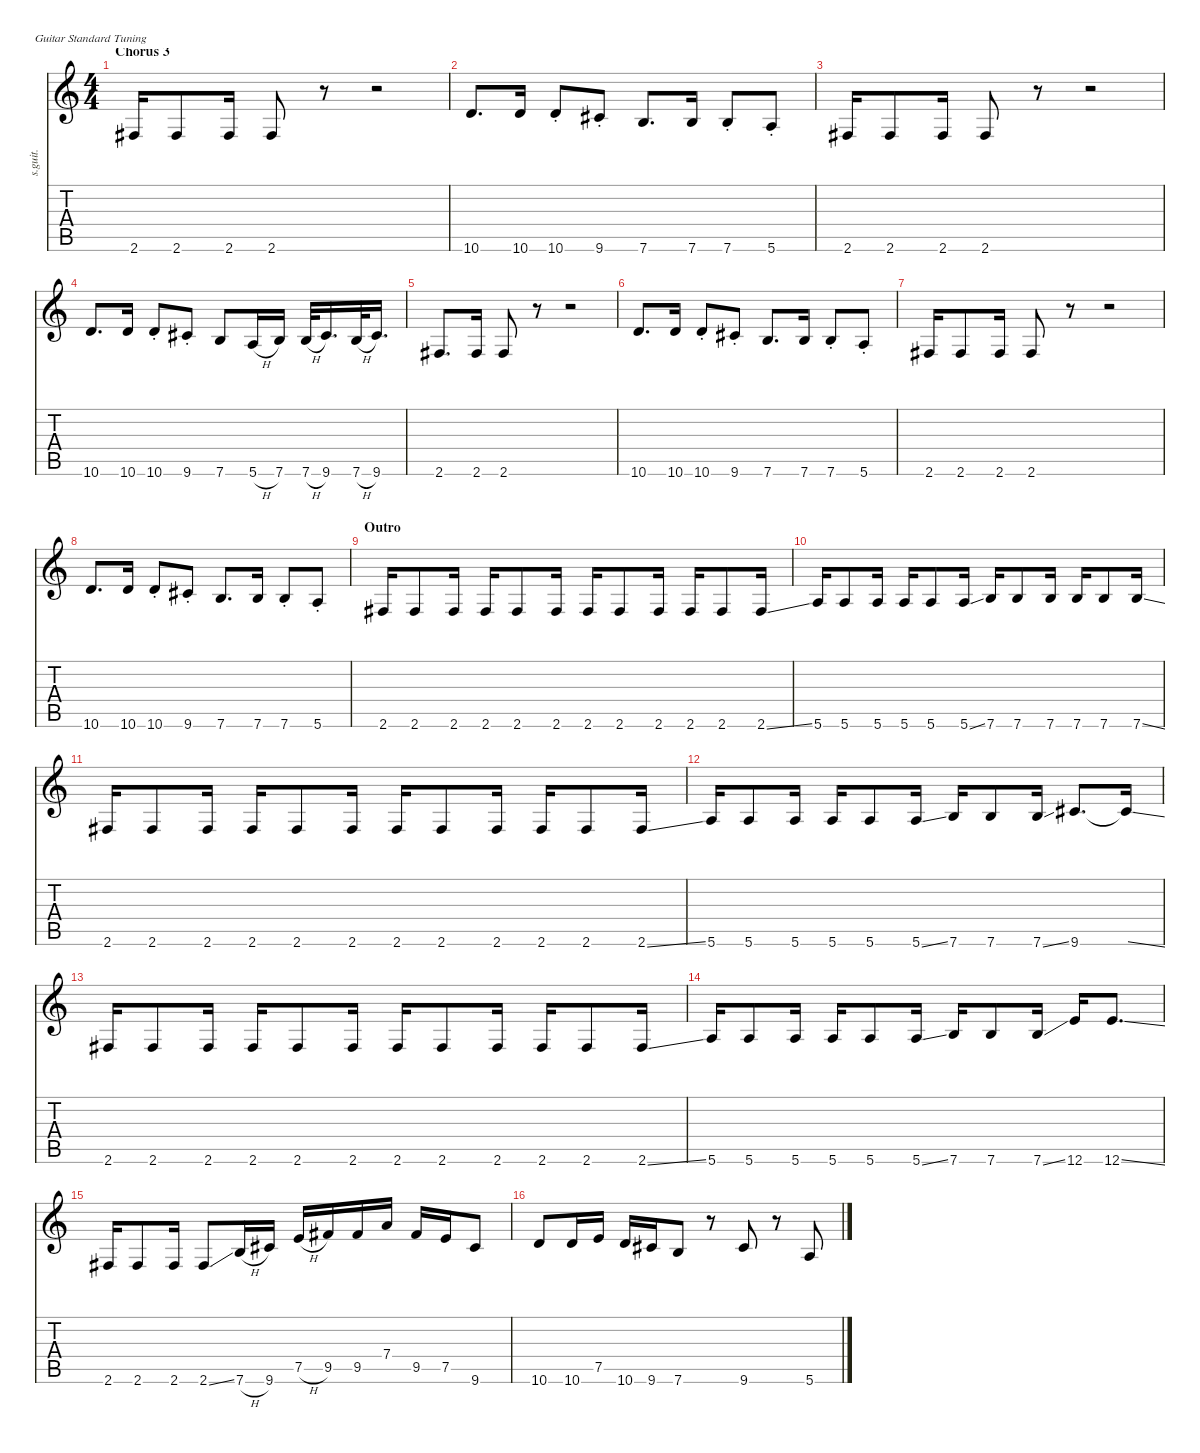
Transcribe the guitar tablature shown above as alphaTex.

\defaultSystemsLayout 4
\hideDynamics
\bracketExtendMode nobrackets
\track ("Jamie Cook" "s.guit.") {instrument overdrivenguitar}
\staff {score tabs}
\tuning (E4 B3 G3 D3 A2 E2)
\ts (4 4)
\section ("" "Chorus 3")
\tempo (97 hide)
\clef g2
\ks c
2.6{acc #}.16{lyrics (0 "") lyrics (1 "") lyrics (2 "") lyrics (3 "") lyrics (4 "") dy f} 2.6{acc #}.8{lyrics (0 "") lyrics (1 "") lyrics (2 "") lyrics (3 "") lyrics (4 "")} 2.6{acc #}.16{lyrics (0 "") lyrics (1 "") lyrics (2 "") lyrics (3 "") lyrics (4 "")} 2.6{acc #}.8{lyrics (0 "") lyrics (1 "") lyrics (2 "") lyrics (3 "") lyrics (4 "")} r.8 r.2 |
10.6.8{d lyrics (0 "") lyrics (1 "") lyrics (2 "") lyrics (3 "") lyrics (4 "")} 10.6.16{lyrics (0 "") lyrics (1 "") lyrics (2 "") lyrics (3 "") lyrics (4 "")} 10.6{st}.8{lyrics (0 "") lyrics (1 "") lyrics (2 "") lyrics (3 "") lyrics (4 "")} 9.6{st acc #}.8{lyrics (0 "") lyrics (1 "") lyrics (2 "") lyrics (3 "") lyrics (4 "")} 7.6.8{d lyrics (0 "") lyrics (1 "") lyrics (2 "") lyrics (3 "") lyrics (4 "")} 7.6.16{lyrics (0 "") lyrics (1 "") lyrics (2 "") lyrics (3 "") lyrics (4 "")} 7.6{st}.8{lyrics (0 "") lyrics (1 "") lyrics (2 "") lyrics (3 "") lyrics (4 "")} 5.6{st}.8{lyrics (0 "") lyrics (1 "") lyrics (2 "") lyrics (3 "") lyrics (4 "")} |
2.6{acc #}.16{lyrics (0 "") lyrics (1 "") lyrics (2 "") lyrics (3 "") lyrics (4 "")} 2.6{acc #}.8{lyrics (0 "") lyrics (1 "") lyrics (2 "") lyrics (3 "") lyrics (4 "")} 2.6{acc #}.16{lyrics (0 "") lyrics (1 "") lyrics (2 "") lyrics (3 "") lyrics (4 "")} 2.6{acc #}.8{lyrics (0 "") lyrics (1 "") lyrics (2 "") lyrics (3 "") lyrics (4 "")} r.8 r.2 |
10.6.8{d lyrics (0 "") lyrics (1 "") lyrics (2 "") lyrics (3 "") lyrics (4 "")} 10.6.16{lyrics (0 "") lyrics (1 "") lyrics (2 "") lyrics (3 "") lyrics (4 "")} 10.6{st}.8{lyrics (0 "") lyrics (1 "") lyrics (2 "") lyrics (3 "") lyrics (4 "")} 9.6{st acc #}.8{lyrics (0 "") lyrics (1 "") lyrics (2 "") lyrics (3 "") lyrics (4 "")} 7.6.8{lyrics (0 "") lyrics (1 "") lyrics (2 "") lyrics (3 "") lyrics (4 "")} 5.6{h}.16{lyrics (0 "") lyrics (1 "") lyrics (2 "") lyrics (3 "") lyrics (4 "")} 7.6.16{lyrics (0 "") lyrics (1 "") lyrics (2 "") lyrics (3 "") lyrics (4 "")} 7.6{h}.32{lyrics (0 "") lyrics (1 "") lyrics (2 "") lyrics (3 "") lyrics (4 "")} 9.6{acc #}.16{d lyrics (0 "") lyrics (1 "") lyrics (2 "") lyrics (3 "") lyrics (4 "")} 7.6{h}.32{lyrics (0 "") lyrics (1 "") lyrics (2 "") lyrics (3 "") lyrics (4 "")} 9.6{acc #}.16{d lyrics (0 "") lyrics (1 "") lyrics (2 "") lyrics (3 "") lyrics (4 "")} |
2.6{acc #}.8{d lyrics (0 "") lyrics (1 "") lyrics (2 "") lyrics (3 "") lyrics (4 "")} 2.6{acc #}.16{lyrics (0 "") lyrics (1 "") lyrics (2 "") lyrics (3 "") lyrics (4 "")} 2.6{acc #}.8{lyrics (0 "") lyrics (1 "") lyrics (2 "") lyrics (3 "") lyrics (4 "")} r.8 r.2 |
10.6.8{d lyrics (0 "") lyrics (1 "") lyrics (2 "") lyrics (3 "") lyrics (4 "")} 10.6.16{lyrics (0 "") lyrics (1 "") lyrics (2 "") lyrics (3 "") lyrics (4 "")} 10.6{st}.8{lyrics (0 "") lyrics (1 "") lyrics (2 "") lyrics (3 "") lyrics (4 "")} 9.6{st acc #}.8{lyrics (0 "") lyrics (1 "") lyrics (2 "") lyrics (3 "") lyrics (4 "")} 7.6.8{d lyrics (0 "") lyrics (1 "") lyrics (2 "") lyrics (3 "") lyrics (4 "")} 7.6.16{lyrics (0 "") lyrics (1 "") lyrics (2 "") lyrics (3 "") lyrics (4 "")} 7.6{st}.8{lyrics (0 "") lyrics (1 "") lyrics (2 "") lyrics (3 "") lyrics (4 "")} 5.6{st}.8{lyrics (0 "") lyrics (1 "") lyrics (2 "") lyrics (3 "") lyrics (4 "")} |
2.6{acc #}.16{lyrics (0 "") lyrics (1 "") lyrics (2 "") lyrics (3 "") lyrics (4 "")} 2.6{acc #}.8{lyrics (0 "") lyrics (1 "") lyrics (2 "") lyrics (3 "") lyrics (4 "")} 2.6{acc #}.16{lyrics (0 "") lyrics (1 "") lyrics (2 "") lyrics (3 "") lyrics (4 "")} 2.6{acc #}.8{lyrics (0 "") lyrics (1 "") lyrics (2 "") lyrics (3 "") lyrics (4 "")} r.8 r.2 |
10.6.8{d lyrics (0 "") lyrics (1 "") lyrics (2 "") lyrics (3 "") lyrics (4 "")} 10.6.16{lyrics (0 "") lyrics (1 "") lyrics (2 "") lyrics (3 "") lyrics (4 "")} 10.6{st}.8{lyrics (0 "") lyrics (1 "") lyrics (2 "") lyrics (3 "") lyrics (4 "")} 9.6{st acc #}.8{lyrics (0 "") lyrics (1 "") lyrics (2 "") lyrics (3 "") lyrics (4 "")} 7.6.8{d lyrics (0 "") lyrics (1 "") lyrics (2 "") lyrics (3 "") lyrics (4 "")} 7.6.16{lyrics (0 "") lyrics (1 "") lyrics (2 "") lyrics (3 "") lyrics (4 "")} 7.6{st}.8{lyrics (0 "") lyrics (1 "") lyrics (2 "") lyrics (3 "") lyrics (4 "")} 5.6{st}.8{lyrics (0 "") lyrics (1 "") lyrics (2 "") lyrics (3 "") lyrics (4 "")} |
\section ("" "Outro")
2.6{acc #}.16{lyrics (0 "") lyrics (1 "") lyrics (2 "") lyrics (3 "") lyrics (4 "")} 2.6{acc #}.8{lyrics (0 "") lyrics (1 "") lyrics (2 "") lyrics (3 "") lyrics (4 "")} 2.6{acc #}.16{lyrics (0 "") lyrics (1 "") lyrics (2 "") lyrics (3 "") lyrics (4 "")} 2.6{acc #}.16{lyrics (0 "") lyrics (1 "") lyrics (2 "") lyrics (3 "") lyrics (4 "")} 2.6{acc #}.8{lyrics (0 "") lyrics (1 "") lyrics (2 "") lyrics (3 "") lyrics (4 "")} 2.6{acc #}.16{lyrics (0 "") lyrics (1 "") lyrics (2 "") lyrics (3 "") lyrics (4 "")} 2.6{acc #}.16{lyrics (0 "") lyrics (1 "") lyrics (2 "") lyrics (3 "") lyrics (4 "")} 2.6{acc #}.8{lyrics (0 "") lyrics (1 "") lyrics (2 "") lyrics (3 "") lyrics (4 "")} 2.6{acc #}.16{lyrics (0 "") lyrics (1 "") lyrics (2 "") lyrics (3 "") lyrics (4 "")} 2.6{acc #}.16{lyrics (0 "") lyrics (1 "") lyrics (2 "") lyrics (3 "") lyrics (4 "")} 2.6{acc #}.8{lyrics (0 "") lyrics (1 "") lyrics (2 "") lyrics (3 "") lyrics (4 "")} 2.6{ss acc #}.16{lyrics (0 "") lyrics (1 "") lyrics (2 "") lyrics (3 "") lyrics (4 "")} |
5.6.16{lyrics (0 "") lyrics (1 "") lyrics (2 "") lyrics (3 "") lyrics (4 "")} 5.6.8{lyrics (0 "") lyrics (1 "") lyrics (2 "") lyrics (3 "") lyrics (4 "")} 5.6.16{lyrics (0 "") lyrics (1 "") lyrics (2 "") lyrics (3 "") lyrics (4 "")} 5.6.16{lyrics (0 "") lyrics (1 "") lyrics (2 "") lyrics (3 "") lyrics (4 "")} 5.6.8{lyrics (0 "") lyrics (1 "") lyrics (2 "") lyrics (3 "") lyrics (4 "")} 5.6{ss}.16{lyrics (0 "") lyrics (1 "") lyrics (2 "") lyrics (3 "") lyrics (4 "")} 7.6.16{lyrics (0 "") lyrics (1 "") lyrics (2 "") lyrics (3 "") lyrics (4 "")} 7.6.8{lyrics (0 "") lyrics (1 "") lyrics (2 "") lyrics (3 "") lyrics (4 "")} 7.6.16{lyrics (0 "") lyrics (1 "") lyrics (2 "") lyrics (3 "") lyrics (4 "")} 7.6.16{lyrics (0 "") lyrics (1 "") lyrics (2 "") lyrics (3 "") lyrics (4 "")} 7.6.8{lyrics (0 "") lyrics (1 "") lyrics (2 "") lyrics (3 "") lyrics (4 "")} 7.6{ss}.16{lyrics (0 "") lyrics (1 "") lyrics (2 "") lyrics (3 "") lyrics (4 "")} |
2.6{acc #}.16{lyrics (0 "") lyrics (1 "") lyrics (2 "") lyrics (3 "") lyrics (4 "")} 2.6{acc #}.8{lyrics (0 "") lyrics (1 "") lyrics (2 "") lyrics (3 "") lyrics (4 "")} 2.6{acc #}.16{lyrics (0 "") lyrics (1 "") lyrics (2 "") lyrics (3 "") lyrics (4 "")} 2.6{acc #}.16{lyrics (0 "") lyrics (1 "") lyrics (2 "") lyrics (3 "") lyrics (4 "")} 2.6{acc #}.8{lyrics (0 "") lyrics (1 "") lyrics (2 "") lyrics (3 "") lyrics (4 "")} 2.6{acc #}.16{lyrics (0 "") lyrics (1 "") lyrics (2 "") lyrics (3 "") lyrics (4 "")} 2.6{acc #}.16{lyrics (0 "") lyrics (1 "") lyrics (2 "") lyrics (3 "") lyrics (4 "")} 2.6{acc #}.8{lyrics (0 "") lyrics (1 "") lyrics (2 "") lyrics (3 "") lyrics (4 "")} 2.6{acc #}.16{lyrics (0 "") lyrics (1 "") lyrics (2 "") lyrics (3 "") lyrics (4 "")} 2.6{acc #}.16{lyrics (0 "") lyrics (1 "") lyrics (2 "") lyrics (3 "") lyrics (4 "")} 2.6{acc #}.8{lyrics (0 "") lyrics (1 "") lyrics (2 "") lyrics (3 "") lyrics (4 "")} 2.6{ss acc #}.16{lyrics (0 "") lyrics (1 "") lyrics (2 "") lyrics (3 "") lyrics (4 "")} |
5.6.16{lyrics (0 "") lyrics (1 "") lyrics (2 "") lyrics (3 "") lyrics (4 "")} 5.6.8{lyrics (0 "") lyrics (1 "") lyrics (2 "") lyrics (3 "") lyrics (4 "")} 5.6.16{lyrics (0 "") lyrics (1 "") lyrics (2 "") lyrics (3 "") lyrics (4 "")} 5.6.16{lyrics (0 "") lyrics (1 "") lyrics (2 "") lyrics (3 "") lyrics (4 "")} 5.6.8{lyrics (0 "") lyrics (1 "") lyrics (2 "") lyrics (3 "") lyrics (4 "")} 5.6{ss}.16{lyrics (0 "") lyrics (1 "") lyrics (2 "") lyrics (3 "") lyrics (4 "")} 7.6.16{lyrics (0 "") lyrics (1 "") lyrics (2 "") lyrics (3 "") lyrics (4 "")} 7.6.8{lyrics (0 "") lyrics (1 "") lyrics (2 "") lyrics (3 "") lyrics (4 "")} 7.6{ss}.16{lyrics (0 "") lyrics (1 "") lyrics (2 "") lyrics (3 "") lyrics (4 "")} 9.6{acc #}.8{d lyrics (0 "") lyrics (1 "") lyrics (2 "") lyrics (3 "") lyrics (4 "")} 9.6{ss t acc #}.16{lyrics (0 "") lyrics (1 "") lyrics (2 "") lyrics (3 "") lyrics (4 "")} |
2.6{acc #}.16{lyrics (0 "") lyrics (1 "") lyrics (2 "") lyrics (3 "") lyrics (4 "")} 2.6{acc #}.8{lyrics (0 "") lyrics (1 "") lyrics (2 "") lyrics (3 "") lyrics (4 "")} 2.6{acc #}.16{lyrics (0 "") lyrics (1 "") lyrics (2 "") lyrics (3 "") lyrics (4 "")} 2.6{acc #}.16{lyrics (0 "") lyrics (1 "") lyrics (2 "") lyrics (3 "") lyrics (4 "")} 2.6{acc #}.8{lyrics (0 "") lyrics (1 "") lyrics (2 "") lyrics (3 "") lyrics (4 "")} 2.6{acc #}.16{lyrics (0 "") lyrics (1 "") lyrics (2 "") lyrics (3 "") lyrics (4 "")} 2.6{acc #}.16{lyrics (0 "") lyrics (1 "") lyrics (2 "") lyrics (3 "") lyrics (4 "")} 2.6{acc #}.8{lyrics (0 "") lyrics (1 "") lyrics (2 "") lyrics (3 "") lyrics (4 "")} 2.6{acc #}.16{lyrics (0 "") lyrics (1 "") lyrics (2 "") lyrics (3 "") lyrics (4 "")} 2.6{acc #}.16{lyrics (0 "") lyrics (1 "") lyrics (2 "") lyrics (3 "") lyrics (4 "")} 2.6{acc #}.8{lyrics (0 "") lyrics (1 "") lyrics (2 "") lyrics (3 "") lyrics (4 "")} 2.6{ss acc #}.16{lyrics (0 "") lyrics (1 "") lyrics (2 "") lyrics (3 "") lyrics (4 "")} |
5.6.16{lyrics (0 "") lyrics (1 "") lyrics (2 "") lyrics (3 "") lyrics (4 "")} 5.6.8{lyrics (0 "") lyrics (1 "") lyrics (2 "") lyrics (3 "") lyrics (4 "")} 5.6.16{lyrics (0 "") lyrics (1 "") lyrics (2 "") lyrics (3 "") lyrics (4 "")} 5.6.16{lyrics (0 "") lyrics (1 "") lyrics (2 "") lyrics (3 "") lyrics (4 "")} 5.6.8{lyrics (0 "") lyrics (1 "") lyrics (2 "") lyrics (3 "") lyrics (4 "")} 5.6{ss}.16{lyrics (0 "") lyrics (1 "") lyrics (2 "") lyrics (3 "") lyrics (4 "")} 7.6.16{lyrics (0 "") lyrics (1 "") lyrics (2 "") lyrics (3 "") lyrics (4 "")} 7.6.8{lyrics (0 "") lyrics (1 "") lyrics (2 "") lyrics (3 "") lyrics (4 "")} 7.6{ss}.16{lyrics (0 "") lyrics (1 "") lyrics (2 "") lyrics (3 "") lyrics (4 "")} 12.6.16{lyrics (0 "") lyrics (1 "") lyrics (2 "") lyrics (3 "") lyrics (4 "")} 12.6{ss}.8{d lyrics (0 "") lyrics (1 "") lyrics (2 "") lyrics (3 "") lyrics (4 "")} |
2.6{acc #}.16{lyrics (0 "") lyrics (1 "") lyrics (2 "") lyrics (3 "") lyrics (4 "")} 2.6{acc #}.8{lyrics (0 "") lyrics (1 "") lyrics (2 "") lyrics (3 "") lyrics (4 "")} 2.6{acc #}.16{lyrics (0 "") lyrics (1 "") lyrics (2 "") lyrics (3 "") lyrics (4 "")} 2.6{ss acc #}.8{lyrics (0 "") lyrics (1 "") lyrics (2 "") lyrics (3 "") lyrics (4 "")} 7.6{h}.16{lyrics (0 "") lyrics (1 "") lyrics (2 "") lyrics (3 "") lyrics (4 "")} 9.6{acc #}.16{lyrics (0 "") lyrics (1 "") lyrics (2 "") lyrics (3 "") lyrics (4 "")} 7.5{h}.16{lyrics (0 "") lyrics (1 "") lyrics (2 "") lyrics (3 "") lyrics (4 "")} 9.5{acc #}.16{lyrics (0 "") lyrics (1 "") lyrics (2 "") lyrics (3 "") lyrics (4 "")} 9.5{acc #}.16{lyrics (0 "") lyrics (1 "") lyrics (2 "") lyrics (3 "") lyrics (4 "")} 7.4.16{lyrics (0 "") lyrics (1 "") lyrics (2 "") lyrics (3 "") lyrics (4 "")} 9.5{acc #}.16{lyrics (0 "") lyrics (1 "") lyrics (2 "") lyrics (3 "") lyrics (4 "")} 7.5.16{lyrics (0 "") lyrics (1 "") lyrics (2 "") lyrics (3 "") lyrics (4 "")} 9.6{acc #}.8{lyrics (0 "") lyrics (1 "") lyrics (2 "") lyrics (3 "") lyrics (4 "")} |
10.6.8{lyrics (0 "") lyrics (1 "") lyrics (2 "") lyrics (3 "") lyrics (4 "")} 10.6.16{lyrics (0 "") lyrics (1 "") lyrics (2 "") lyrics (3 "") lyrics (4 "")} 7.5.16{lyrics (0 "") lyrics (1 "") lyrics (2 "") lyrics (3 "") lyrics (4 "")} 10.6.16{lyrics (0 "") lyrics (1 "") lyrics (2 "") lyrics (3 "") lyrics (4 "")} 9.6{acc #}.16{lyrics (0 "") lyrics (1 "") lyrics (2 "") lyrics (3 "") lyrics (4 "")} 7.6.8{lyrics (0 "") lyrics (1 "") lyrics (2 "") lyrics (3 "") lyrics (4 "")} r.8 9.6{acc #}.8{lyrics (0 "") lyrics (1 "") lyrics (2 "") lyrics (3 "") lyrics (4 "")} r.8 5.6.8{lyrics (0 "") lyrics (1 "") lyrics (2 "") lyrics (3 "") lyrics (4 "")}
